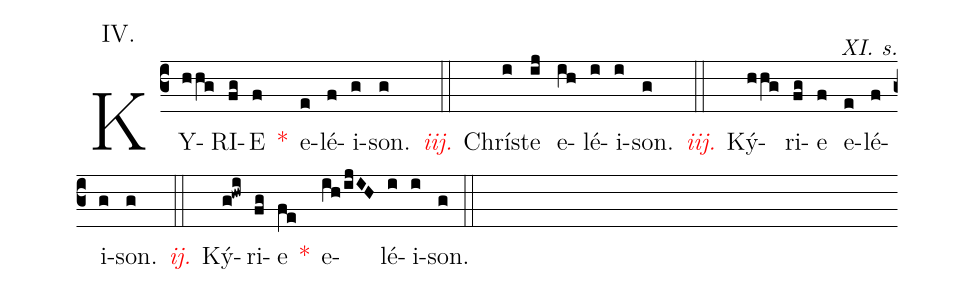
annotation:IV.;
commentary:XI. s.;
office-part:Kyriale;
%%
KY(hhg)RI(fg)E(f) <v>\red{*}</v>() e(e)lé(f)i(g)son.(g) (::) <v>\redit{iij.}</v>
Chrí(i)ste(ij) e(ih)lé(i)i(i)son.(g) (::) <v>\redit{iij.}</v>
Ký(hhg)ri(fg)e(f) e(e)lé(f)i(g)son.(g) (::) <v>\redit{ij.}</v>
Ký(g!hwi)ri(fg)e(fe) <v>\red{*}</v>() e(ih/ijIH)lé(i)i(i)son.(g) (::)
